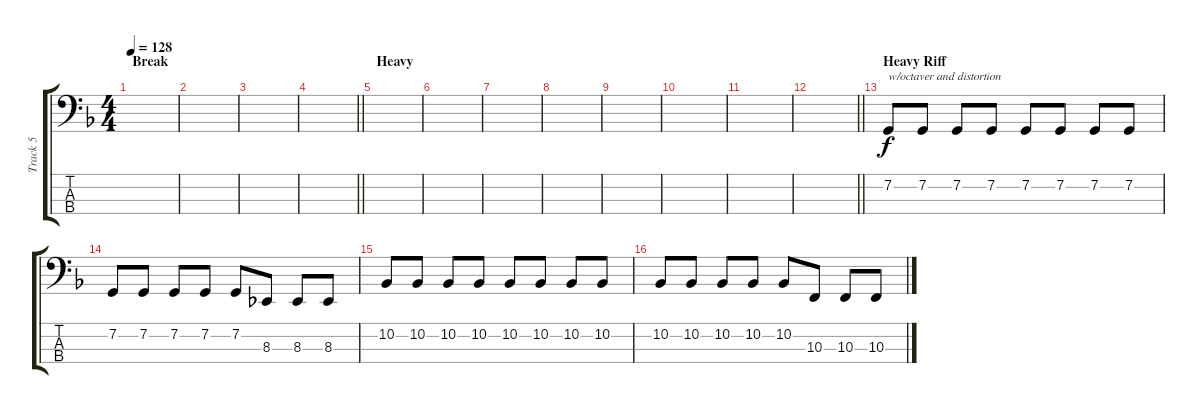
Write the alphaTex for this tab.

\track ("Track 5" "Track 5") {instrument electricbassfinger}
\staff {score tabs}
\tuning (F1 C1 G0 D0) {hide}
\ts (4 4)
\section ("" "Break")
\tempo 128
\clef f4
\ks dminor
|
|
|
\barLineRight lightlight
|
\section ("" "Heavy")
|
|
|
|
|
|
|
\barLineRight lightlight
|
\section ("" "Heavy Riff")
7.2.8{txt "w/octaver and distortion"} 7.2.8 7.2.8 7.2.8 7.2.8 7.2.8 7.2.8 7.2.8 |
7.2.8 7.2.8 7.2.8 7.2.8 7.2.8 8.3.8 8.3.8 8.3.8 |
10.2.8 10.2.8 10.2.8 10.2.8 10.2.8 10.2.8 10.2.8 10.2.8 |
10.2.8 10.2.8 10.2.8 10.2.8 10.2.8 10.3.8 10.3.8 10.3.8
